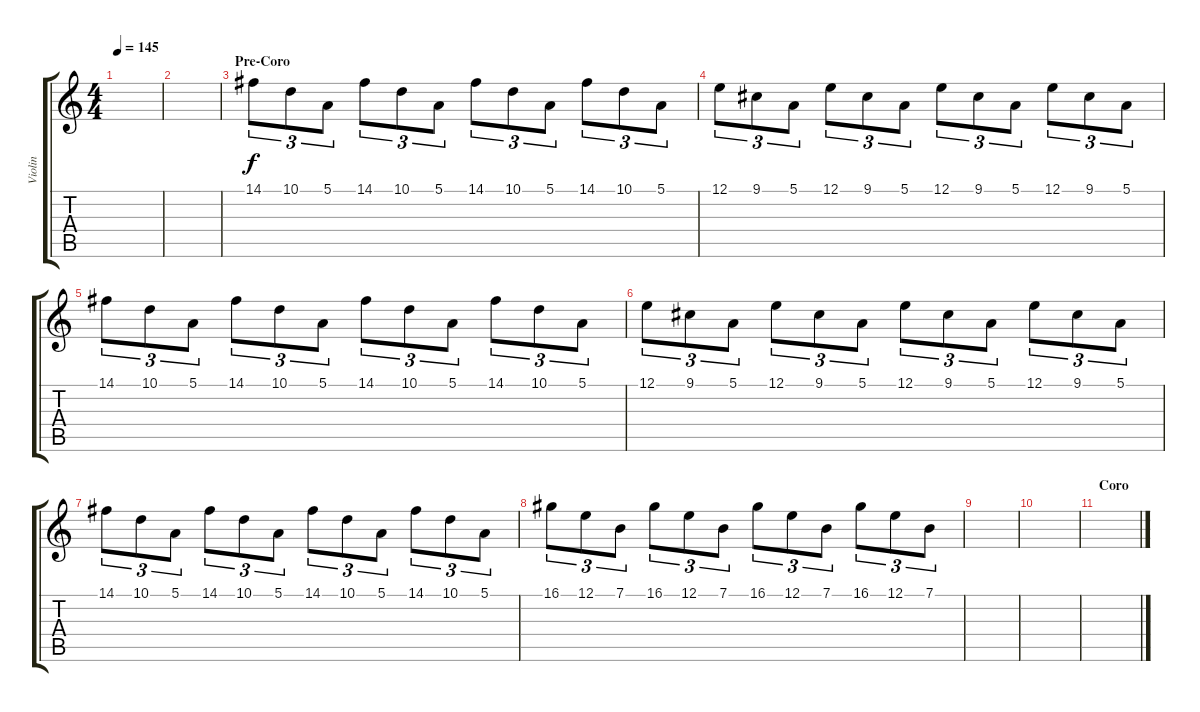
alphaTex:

\track ("Violin" "Violin") {instrument violin}
\staff {score tabs}
\tuning (E4 B3 G3 D3 A2 E2) {hide}
\ts (4 4)
\tempo 145
\clef g2
\ks c
|
|
\section ("" "Pre-Coro")
14.1.8{tu (3 2)} 10.1.8{tu (3 2)} 5.1.8{tu (3 2)} 14.1.8{tu (3 2)} 10.1.8{tu (3 2)} 5.1.8{tu (3 2)} 14.1.8{tu (3 2)} 10.1.8{tu (3 2)} 5.1.8{tu (3 2)} 14.1.8{tu (3 2)} 10.1.8{tu (3 2)} 5.1.8{tu (3 2)} |
12.1.8{tu (3 2)} 9.1.8{tu (3 2)} 5.1.8{tu (3 2)} 12.1.8{tu (3 2)} 9.1.8{tu (3 2)} 5.1.8{tu (3 2)} 12.1.8{tu (3 2)} 9.1.8{tu (3 2)} 5.1.8{tu (3 2)} 12.1.8{tu (3 2)} 9.1.8{tu (3 2)} 5.1.8{tu (3 2)} |
14.1.8{tu (3 2)} 10.1.8{tu (3 2)} 5.1.8{tu (3 2)} 14.1.8{tu (3 2)} 10.1.8{tu (3 2)} 5.1.8{tu (3 2)} 14.1.8{tu (3 2)} 10.1.8{tu (3 2)} 5.1.8{tu (3 2)} 14.1.8{tu (3 2)} 10.1.8{tu (3 2)} 5.1.8{tu (3 2)} |
12.1.8{tu (3 2)} 9.1.8{tu (3 2)} 5.1.8{tu (3 2)} 12.1.8{tu (3 2)} 9.1.8{tu (3 2)} 5.1.8{tu (3 2)} 12.1.8{tu (3 2)} 9.1.8{tu (3 2)} 5.1.8{tu (3 2)} 12.1.8{tu (3 2)} 9.1.8{tu (3 2)} 5.1.8{tu (3 2)} |
14.1.8{tu (3 2)} 10.1.8{tu (3 2)} 5.1.8{tu (3 2)} 14.1.8{tu (3 2)} 10.1.8{tu (3 2)} 5.1.8{tu (3 2)} 14.1.8{tu (3 2)} 10.1.8{tu (3 2)} 5.1.8{tu (3 2)} 14.1.8{tu (3 2)} 10.1.8{tu (3 2)} 5.1.8{tu (3 2)} |
16.1.8{tu (3 2)} 12.1.8{tu (3 2)} 7.1.8{tu (3 2)} 16.1.8{tu (3 2)} 12.1.8{tu (3 2)} 7.1.8{tu (3 2)} 16.1.8{tu (3 2)} 12.1.8{tu (3 2)} 7.1.8{tu (3 2)} 16.1.8{tu (3 2)} 12.1.8{tu (3 2)} 7.1.8{tu (3 2)} |
|
|
\section ("" "Coro")
